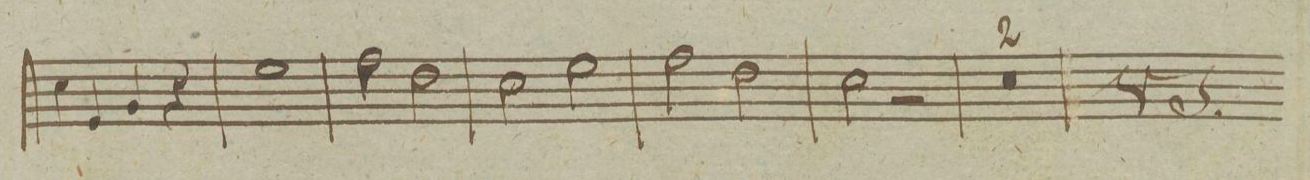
**kern	**dynam
*I"Clarinetto Secondo in C. et B.	*
*clefG2	*
*k[]	*
*met(c)	*
*M4/4	*
4cc\	.
4e/	.
4g/	.
4r	.
=31	=31
1ee\	.
=32	=32
2ff\	.
2dd\	.
=33	=33
2cc\	.
2ee\	.
=34	=34
2ff\	.
2dd\	.
=35	=35
2cc\	.
2r	.
=36	=36
0r	.
=37	=37
=38	=38
*-	*-
